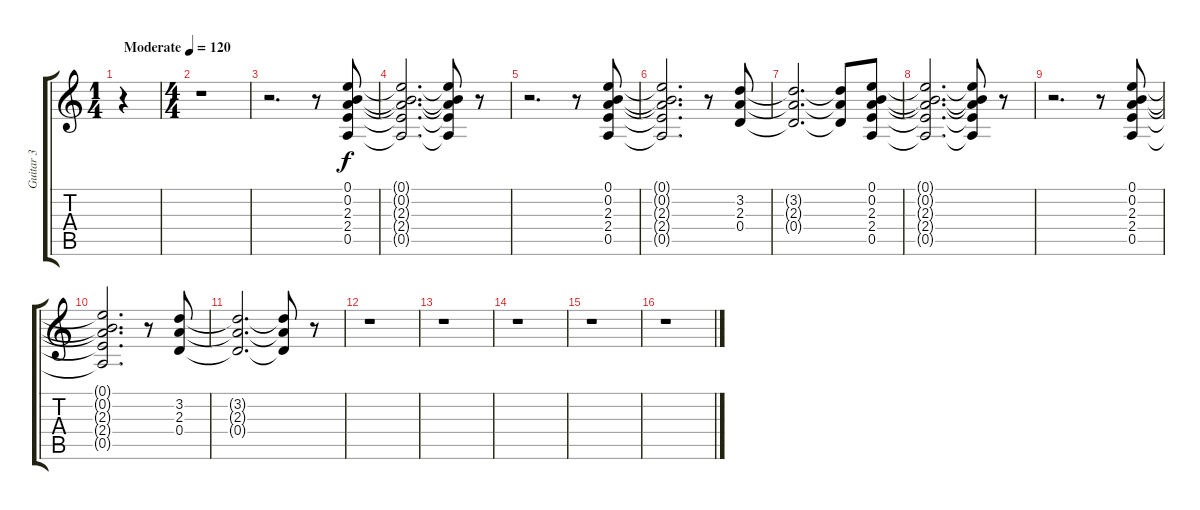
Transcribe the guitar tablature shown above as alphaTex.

\track ("Guitar 3" "Guitar 3") {instrument overdrivenguitar}
\staff {score tabs}
\tuning (E4 B3 G3 D3 A2 E2) {hide}
\ts (1 4)
\tempo (120 "Moderate")
\clef g2
\ks c
r.4{dy f instrument overdrivenguitar} |
\ts (4 4)
r.1 |
r.2{d} r.8 (0.1 0.2 2.3 2.4 0.5).8 |
(0.1{t} 0.2{t} 2.3{t} 2.4{t} 0.5{t}).2{d} (0.1{t} 0.2{t} 2.3{t} 2.4{t} 0.5{t}).8 r.8 |
r.2{d} r.8 (0.1 0.2 2.3 2.4 0.5).8{volume 13} |
(0.1{t} 0.2{t} 2.3{t} 2.4{t} 0.5{t}).2{d} r.8 (3.2 2.3 0.4).8{volume 8} |
(3.2{t} 2.3{t} 0.4{t}).2{d} (3.2{t} 2.3{t} 0.4{t}).8 (0.1 0.2 2.3 2.4 0.5).8{volume 13} |
(0.1{t} 0.2{t} 2.3{t} 2.4{t} 0.5{t}).2{d} (0.1{t} 0.2{t} 2.3{t} 2.4{t} 0.5{t}).8 r.8 |
r.2{d} r.8 (0.1 0.2 2.3 2.4 0.5).8{volume 12} |
(0.1{t} 0.2{t} 2.3{t} 2.4{t} 0.5{t}).2{d} r.8 (3.2 2.3 0.4).8{volume 12} |
(3.2{t} 2.3{t} 0.4{t}).2{d} (3.2{t} 2.3{t} 0.4{t}).8 r.8 |
r.1 |
r.1 |
r.1 |
r.1 |
r.1
